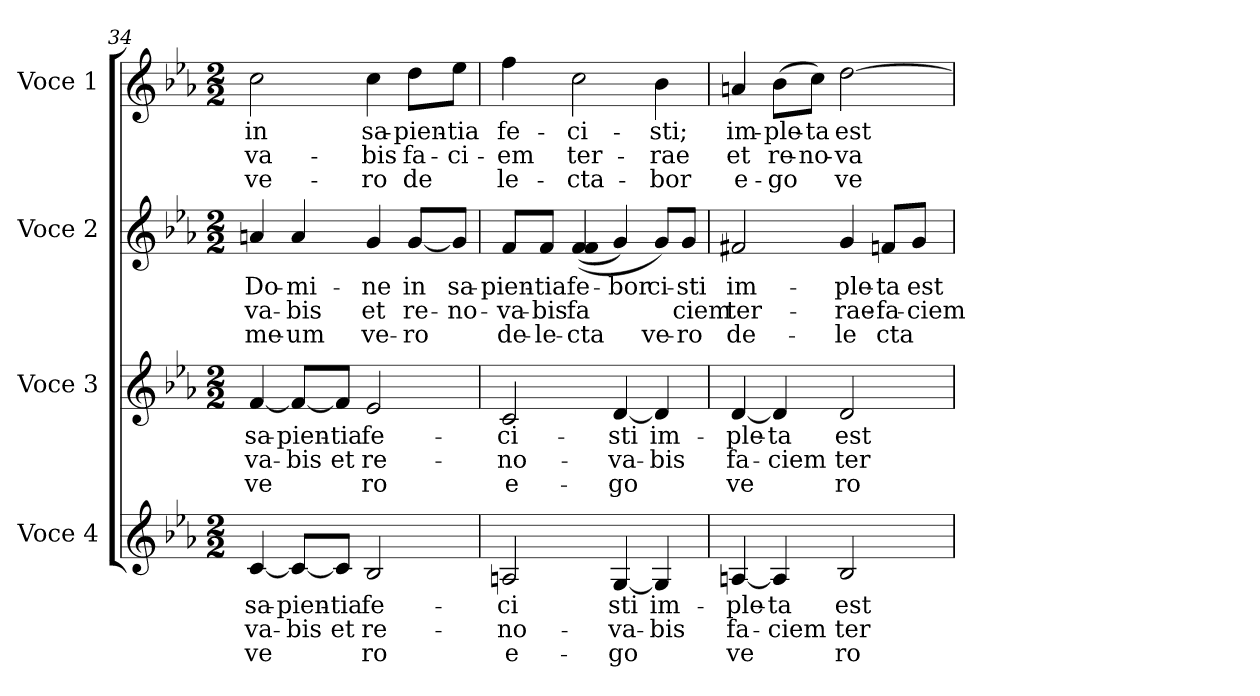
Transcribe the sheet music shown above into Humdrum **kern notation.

**kern	**text	**text	**text	**kern	**text	**text	**text	**kern	**text	**text	**text	**kern	**text	**text	**text
*part4	*part4	*part4	*part4	*part3	*part3	*part3	*part3	*part2	*part2	*part2	*part2	*part1	*part1	*part1	*part1
*staff4	*staff4	*staff4	*staff4	*staff3	*staff3	*staff3	*staff3	*staff2	*staff2	*staff2	*staff2	*staff1	*staff1	*staff1	*staff1
*I"Voce 4	*	*	*	*I"Voce 3	*	*	*	*I"Voce 2	*	*	*	*I"Voce 1	*	*	*
*I'V.4	*	*	*	*I'V.3	*	*	*	*I'V.2	*	*	*	*I'V.1	*	*	*
!!LO:PB:g=z
*clefG2	*	*	*	*clefG2	*	*	*	*clefG2	*	*	*	*clefG2	*	*	*
*k[b-e-a-]	*	*	*	*k[b-e-a-]	*	*	*	*k[b-e-a-]	*	*	*	*k[b-e-a-]	*	*	*
*E-:	*	*	*	*E-:	*	*	*	*E-:	*	*	*	*E-:	*	*	*
*M2/2	*	*	*	*M2/2	*	*	*	*M2/2	*	*	*	*M2/2	*	*	*
=34	=34	=34	=34	=34	=34	=34	=34	=34	=34	=34	=34	=34	=34	=34	=34
!	!LO:LY:b:cj	!LO:LY:b:cj	!LO:LY:b:cj	!	!LO:LY:b:cj	!LO:LY:b:cj	!LO:LY:b:cj	!	!LO:LY:b:cj	!LO:LY:b:cj	!LO:LY:b:cj	!	!LO:LY:b:cj	!LO:LY:b:cj	!LO:LY:b:cj
[<4c/	-sa-	-va-	-ve-	[<4f/	sa-	-va-	-ve-	4an/	Do-	-va-	-me-	2cc\	in	va-	-ve-
!	!LO:LY:b:cj	!LO:LY:b:cj	!LO:LY:b:cj	!	!LO:LY:b:cj	!LO:LY:b:cj	!LO:LY:b:cj	!	!LO:LY:b:cj	!LO:LY:b:cj	!LO:LY:b:cj	!	!	!	!
8c/L_<	-pien-	-bis	-	8f/L_<	-pien-	-bis	-	4a/	-mi-	-bis	um	.	.	.	.
!	!LO:LY:b:cj	!LO:LY:b:cj	!LO:LY:b:cj	!	!LO:LY:b:cj	!LO:LY:b:cj	!LO:LY:b:cj	!	!	!	!	!	!	!	!
8c/J]	-tia	et	-	8f/J]	-tia	et	-	.	.	.	.	.	.	.	.
!	!LO:LY:b:cj	!LO:LY:b:cj	!LO:LY:b:cj	!	!LO:LY:b:cj	!LO:LY:b:cj	!LO:LY:b:cj	!	!LO:LY:b:cj	!LO:LY:b:cj	!LO:LY:b:cj	!	!LO:LY:b:cj	!LO:LY:b:cj	!LO:LY:b:cj
2B-/	-fe-	-re-	-ro	2e-/	-fe-	-re-	-ro	4g/	ne	et	ve-	4cc\	-sa-	-bis	ro
!	!	!	!	!	!	!	!	!	!LO:LY:b:cj	!LO:LY:b:cj	!LO:LY:b:cj	!	!LO:LY:b:cj	!LO:LY:b:cj	!LO:LY:b:cj
.	.	.	.	.	.	.	.	[<8g/L	-in	re-	-ro	8dd\L	pien-	-fa-	-de-
!	!	!	!	!	!	!	!	!	!LO:LY:b:cj	!LO:LY:b:cj	!LO:LY:b:cj	!	!LO:LY:b:cj	!LO:LY:b:cj	!LO:LY:b:cj
.	.	.	.	.	.	.	.	8g/J]	sa-	-no-	-	8ee-\J	-tia	ci-	--
=35	=35	=35	=35	=35	=35	=35	=35	=35	=35	=35	=35	=35	=35	=35	=35
!	!LO:LY:b:cj	!LO:LY:b:cj	!LO:LY:b:cj	!	!LO:LY:b:cj	!LO:LY:b:cj	!LO:LY:b:cj	!	!LO:LY:b:cj	!LO:LY:b:cj	!LO:LY:b:cj	!	!LO:LY:b:cj	!LO:LY:b:cj	!LO:LY:b:cj
2An/	ci	no-	-e-	2c/	ci-	-no-	-e-	8f/L	pien-	-va-	-de-	4ff\	-fe-	-em	le-
!	!	!	!	!	!	!	!	!	!LO:LY:b:cj	!LO:LY:b:cj	!LO:LY:b:cj	!	!	!	!
.	.	.	.	.	.	.	.	8f/J	-tia	bis	le-	.	.	.	.
!	!	!	!	!	!	!	!	!	!LO:LY:b:cj	!LO:LY:b:cj	!LO:LY:b:cj	!	!LO:LY:b:cj	!LO:LY:b:cj	!LO:LY:b:cj
.	.	.	.	.	.	.	.	(<(<4f/ 4f/	-fe-	-fa-	-cta-	2cc\	-ci-	-ter-	-cta-
!	!LO:LY:b:cj	!LO:LY:b:cj	!LO:LY:b:cj	!	!LO:LY:b:cj	!LO:LY:b:cj	!LO:LY:b:cj	!	!LO:LY:b:cj	!LO:LY:b:cj	!LO:LY:b:cj	!	!	!	!
[<4G/	-sti	va-	-go	[<4d/	-sti	va-	-go	4g/)	-bor	.	-	.	.	.	.
!	!LO:LY:b:cj	!LO:LY:b:cj	!LO:LY:b:cj	!	!LO:LY:b:cj	!LO:LY:b:cj	!LO:LY:b:cj	!	!LO:LY:b:cj	!LO:LY:b:cj	!LO:LY:b:cj	!	!LO:LY:b:cj	!LO:LY:b:cj	!LO:LY:b:cj
4G/]	im-	-bis	.	4d/]	im-	-bis	.	8g/L)	-ci-	-	ve-	4b-\	-sti;	rae	bor
!	!	!	!	!	!	!	!	!	!LO:LY:b:cj	!LO:LY:b:cj	!LO:LY:b:cj	!	!	!	!
.	.	.	.	.	.	.	.	8g/J	-sti	ciem	ro	.	.	.	.
=36	=36	=36	=36	=36	=36	=36	=36	=36	=36	=36	=36	=36	=36	=36	=36
!	!LO:LY:b:cj	!LO:LY:b:cj	!LO:LY:b:cj	!	!LO:LY:b:cj	!LO:LY:b:cj	!LO:LY:b:cj	!	!LO:LY:b:cj	!LO:LY:b:cj	!LO:LY:b:cj	!	!LO:LY:b:cj	!LO:LY:b:cj	!LO:LY:b:cj
[<4An/	ple-	-fa-	-ve-	[<4d/	ple-	-fa-	-ve-	2f#X/	im-	-ter-	-de-	4an/	im-	-et	e-
!	!LO:LY:b:cj	!LO:LY:b:cj	!LO:LY:b:cj	!	!LO:LY:b:cj	!LO:LY:b:cj	!LO:LY:b:cj	!	!	!	!	!	!LO:LY:b:cj	!LO:LY:b:cj	!LO:LY:b:cj
4A/]	-ta	ciem	-	4d/]	-ta	ciem	-	.	.	.	.	(>8b-\L	-ple-	-re-	-go
!	!	!	!	!	!	!	!	!	!	!	!	!	!LO:LY:b:cj	!LO:LY:b:cj	!LO:LY:b:cj
.	.	.	.	.	.	.	.	.	.	.	.	8cc\J)	ta	no-	--
!	!LO:LY:b:cj	!LO:LY:b:cj	!LO:LY:b:cj	!	!LO:LY:b:cj	!LO:LY:b:cj	!LO:LY:b:cj	!	!LO:LY:b:cj	!LO:LY:b:cj	!LO:LY:b:cj	!	!LO:LY:b:cj	!LO:LY:b:cj	!LO:LY:b:cj
2B-/	-est	ter-	-ro	2d/	-est	ter-	-ro	4g/	-ple-	-rae-	-le	[>2dd\	-est	va-	-ve-
!	!	!	!	!	!	!	!	!	!LO:LY:b:cj	!LO:LY:b:cj	!LO:LY:b:cj	!	!	!	!
.	.	.	.	.	.	.	.	8fn/L	ta	fa-	-cta-	.	.	.	.
!	!	!	!	!	!	!	!	!	!LO:LY:b:cj	!LO:LY:b:cj	!LO:LY:b:cj	!	!	!	!
.	.	.	.	.	.	.	.	8g/J	-est	ciem	-	.	.	.	.
=	=	=	=	=	=	=	=	=	=	=	=	=	=	=	=
*-	*-	*-	*-	*-	*-	*-	*-	*-	*-	*-	*-	*-	*-	*-	*-
